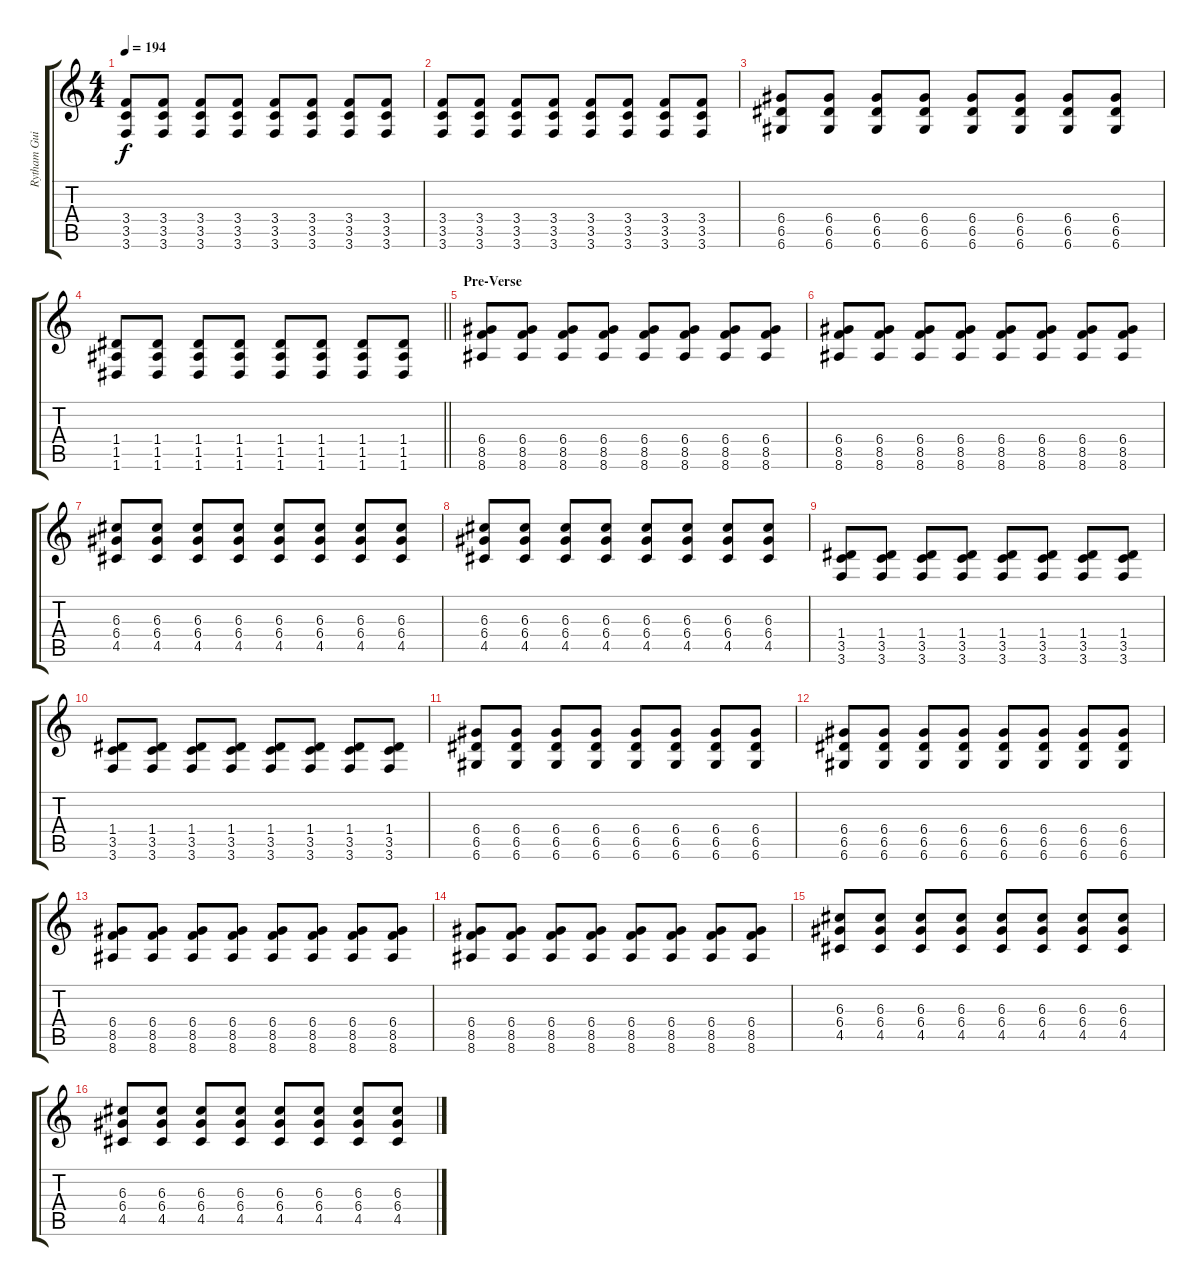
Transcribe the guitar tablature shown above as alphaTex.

\track ("Rytham Guitar" "Rytham Gui") {instrument distortionguitar}
\staff {score tabs}
\tuning (E4 B3 G3 D3 A2 D2) {hide}
\ts (4 4)
\tempo 194
\clef g2
\ks c
(3.4 3.5 3.6).8{dy f} (3.4 3.5 3.6).8 (3.4 3.5 3.6).8 (3.4 3.5 3.6).8 (3.4 3.5 3.6).8 (3.4 3.5 3.6).8 (3.4 3.5 3.6).8 (3.4 3.5 3.6).8 |
(3.4 3.5 3.6).8 (3.4 3.5 3.6).8 (3.4 3.5 3.6).8 (3.4 3.5 3.6).8 (3.4 3.5 3.6).8 (3.4 3.5 3.6).8 (3.4 3.5 3.6).8 (3.4 3.5 3.6).8 |
(6.4 6.5 6.6).8 (6.4 6.5 6.6).8 (6.4 6.5 6.6).8 (6.4 6.5 6.6).8 (6.4 6.5 6.6).8 (6.4 6.5 6.6).8 (6.4 6.5 6.6).8 (6.4 6.5 6.6).8 |
\barLineRight lightlight
(1.4 1.5 1.6).8 (1.4 1.5 1.6).8 (1.4 1.5 1.6).8 (1.4 1.5 1.6).8 (1.4 1.5 1.6).8 (1.4 1.5 1.6).8 (1.4 1.5 1.6).8 (1.4 1.5 1.6).8 |
\section ("" "Pre-Verse")
(6.4 8.5 8.6).8 (6.4 8.5 8.6).8 (6.4 8.5 8.6).8 (6.4 8.5 8.6).8 (6.4 8.5 8.6).8 (6.4 8.5 8.6).8 (6.4 8.5 8.6).8 (6.4 8.5 8.6).8 |
(6.4 8.5 8.6).8 (6.4 8.5 8.6).8 (6.4 8.5 8.6).8 (6.4 8.5 8.6).8 (6.4 8.5 8.6).8 (6.4 8.5 8.6).8 (6.4 8.5 8.6).8 (6.4 8.5 8.6).8 |
(6.3 6.4 4.5).8 (6.3 6.4 4.5).8 (6.3 6.4 4.5).8 (6.3 6.4 4.5).8 (6.3 6.4 4.5).8 (6.3 6.4 4.5).8 (6.3 6.4 4.5).8 (6.3 6.4 4.5).8 |
(6.3 6.4 4.5).8 (6.3 6.4 4.5).8 (6.3 6.4 4.5).8 (6.3 6.4 4.5).8 (6.3 6.4 4.5).8 (6.3 6.4 4.5).8 (6.3 6.4 4.5).8 (6.3 6.4 4.5).8 |
(1.4 3.5 3.6).8 (1.4 3.5 3.6).8 (1.4 3.5 3.6).8 (1.4 3.5 3.6).8 (1.4 3.5 3.6).8 (1.4 3.5 3.6).8 (1.4 3.5 3.6).8 (1.4 3.5 3.6).8 |
(1.4 3.5 3.6).8 (1.4 3.5 3.6).8 (1.4 3.5 3.6).8 (1.4 3.5 3.6).8 (1.4 3.5 3.6).8 (1.4 3.5 3.6).8 (1.4 3.5 3.6).8 (1.4 3.5 3.6).8 |
(6.4 6.5 6.6).8 (6.4 6.5 6.6).8 (6.4 6.5 6.6).8 (6.4 6.5 6.6).8 (6.4 6.5 6.6).8 (6.4 6.5 6.6).8 (6.4 6.5 6.6).8 (6.4 6.5 6.6).8 |
(6.4 6.5 6.6).8 (6.4 6.5 6.6).8 (6.4 6.5 6.6).8 (6.4 6.5 6.6).8 (6.4 6.5 6.6).8 (6.4 6.5 6.6).8 (6.4 6.5 6.6).8 (6.4 6.5 6.6).8 |
(6.4 8.5 8.6).8 (6.4 8.5 8.6).8 (6.4 8.5 8.6).8 (6.4 8.5 8.6).8 (6.4 8.5 8.6).8 (6.4 8.5 8.6).8 (6.4 8.5 8.6).8 (6.4 8.5 8.6).8 |
(6.4 8.5 8.6).8 (6.4 8.5 8.6).8 (6.4 8.5 8.6).8 (6.4 8.5 8.6).8 (6.4 8.5 8.6).8 (6.4 8.5 8.6).8 (6.4 8.5 8.6).8 (6.4 8.5 8.6).8 |
(6.3 6.4 4.5).8 (6.3 6.4 4.5).8 (6.3 6.4 4.5).8 (6.3 6.4 4.5).8 (6.3 6.4 4.5).8 (6.3 6.4 4.5).8 (6.3 6.4 4.5).8 (6.3 6.4 4.5).8 |
(6.3 6.4 4.5).8 (6.3 6.4 4.5).8 (6.3 6.4 4.5).8 (6.3 6.4 4.5).8 (6.3 6.4 4.5).8 (6.3 6.4 4.5).8 (6.3 6.4 4.5).8 (6.3 6.4 4.5).8
